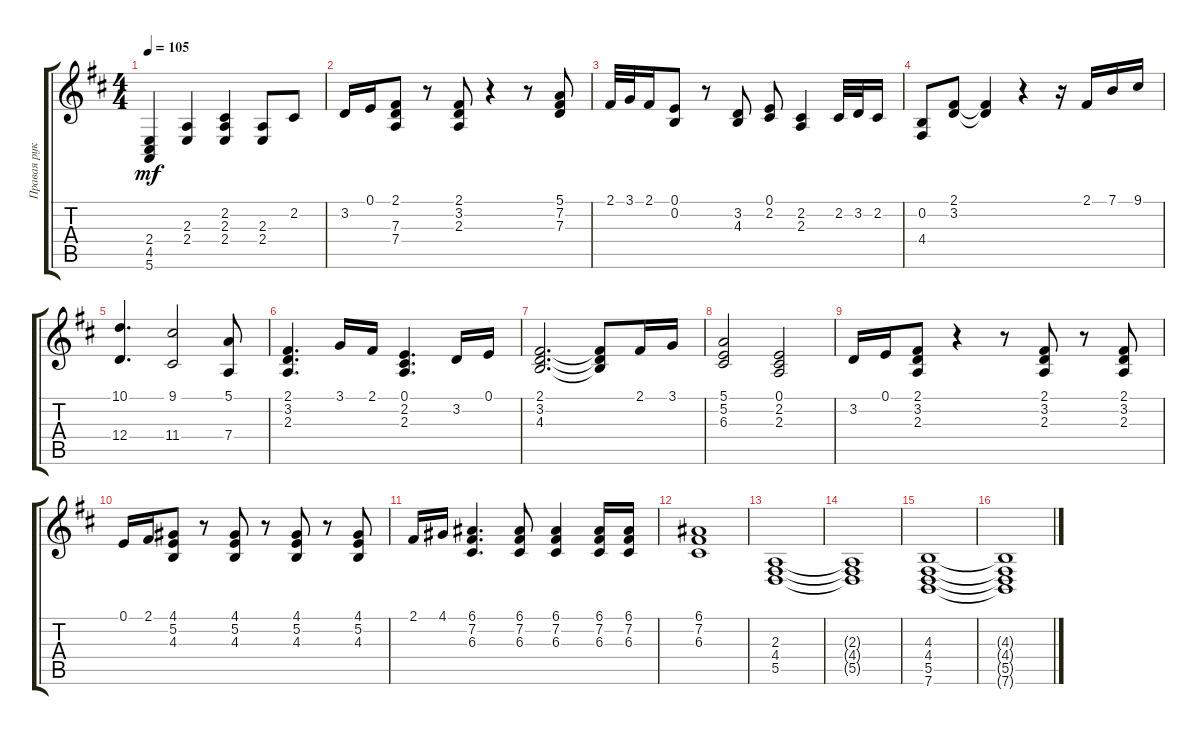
\track ("Правая рука ( Right hand )" "Правая рук") {instrument acousticgrandpiano}
\staff {score tabs}
\tuning (E4 B3 G3 D3 A2 E2) {hide}
\ts (4 4)
\tempo 105
\clef g2
\ks d
(2.4 4.5 5.6).4{dy mf} (2.3 2.4).4 (2.2 2.3 2.4).4 (2.3 2.4).8 2.2.8 |
3.2.16 0.1.16 (2.1 7.3 7.4).8 r.8 (2.1 3.2 2.3).8 r.4 r.8 (5.1 7.2 7.3).8 |
2.1.32 3.1.32 2.1.16 (0.1 0.2).8 r.8 (3.2 4.3).8 (0.1 2.2).8 (2.2 2.3).4 2.2.32 3.2.32 2.2.16 |
(0.2 4.4).8 (2.1 3.2).8 (2.1{t} 3.2{t}).4 r.4 r.16 2.1.16 7.1.16 9.1.16 |
(10.1 12.4).4{d} (9.1 11.4).2 (5.1 7.4).8 |
(2.1 3.2 2.3).4{d} 3.1.16 2.1.16 (0.1 2.2 2.3).4{d} 3.2.16 0.1.16 |
(2.1 3.2 4.3).2{d} (2.1{t} 3.2{t} 4.3{t}).8 2.1.16 3.1.16 |
(5.1 5.2 6.3).2 (0.1 2.2 2.3).2 |
3.2.16 0.1.16 (2.1 3.2 2.3).8 r.4 r.8 (2.1 3.2 2.3).8 r.8 (2.1 3.2 2.3).8 |
0.1.16 2.1.16 (4.1 5.2 4.3).8 r.8 (4.1 5.2 4.3).8 r.8 (4.1 5.2 4.3).8 r.8 (4.1 5.2 4.3).8 |
2.1.16 4.1.16 (6.1 7.2 6.3).4{d} (6.1 7.2 6.3).8 (6.1 7.2 6.3).4 (6.1 7.2 6.3).16 (6.1 7.2 6.3).16 |
(6.1 7.2 6.3).1 |
(2.3 4.4 5.5).1 |
(2.3{t} 4.4{t} 5.5{t}).1 |
(4.3 4.4 5.5 7.6).1 |
(4.3{t} 4.4{t} 5.5{t} 7.6{t}).1
